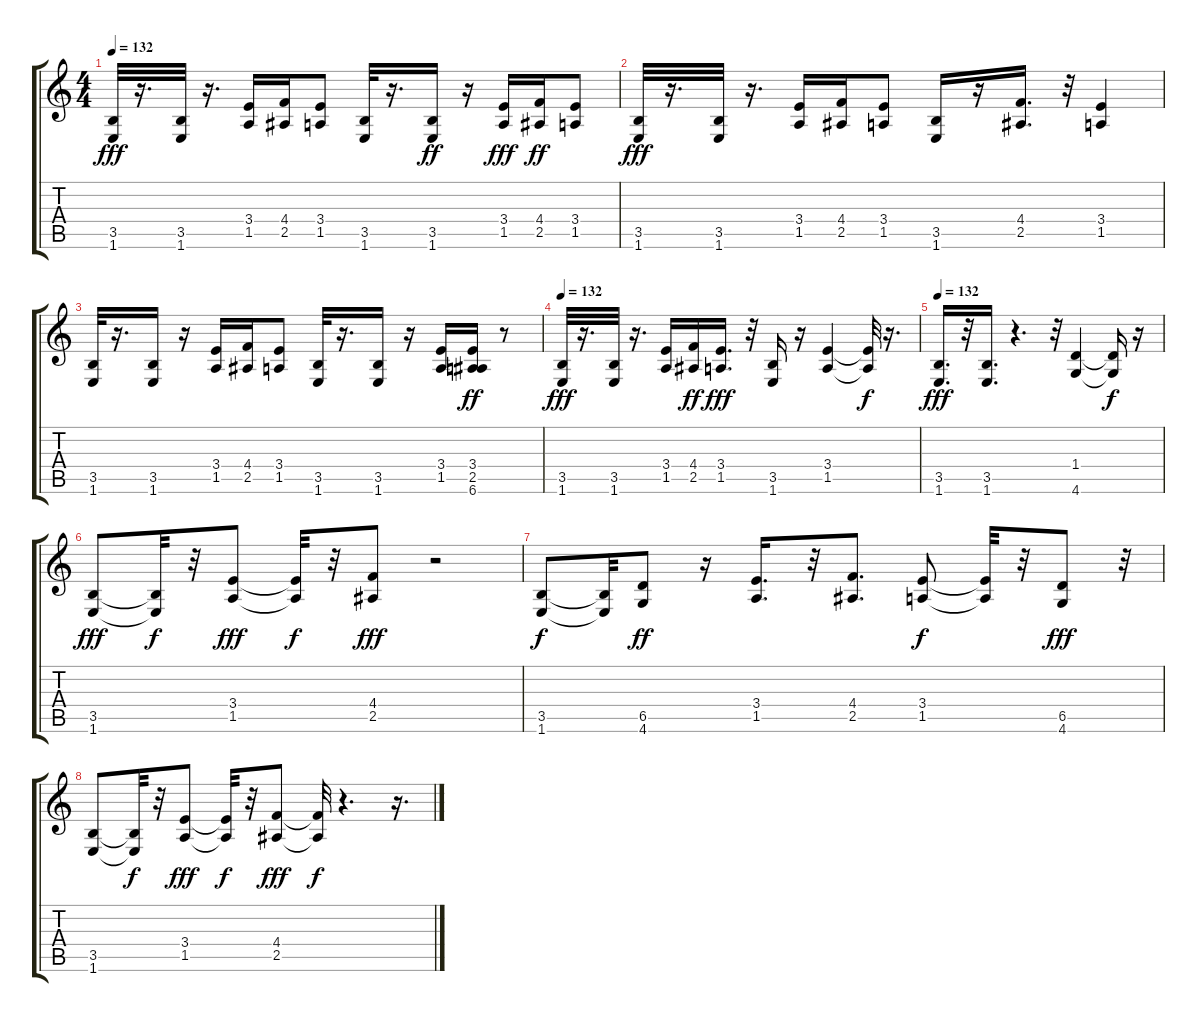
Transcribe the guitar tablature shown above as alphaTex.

\track "" {instrument electricguitarclean}
\staff {score tabs}
\tuning (Eb4 Bb3 Gb3 Db3 Ab2 Eb2) {hide}
\ts (4 4)
\tempo 132
\clef g2
\ks c
(3.5 1.6).32{dy fff} r.16{d} (3.5 1.6).32 r.16{d} (3.4 1.5).16 (4.4 2.5).16 (3.4 1.5).8 (3.5 1.6).32 r.16{d} (3.5 1.6).16{dy ff} r.16 (3.4 1.5).16{dy fff} (4.4 2.5).16{dy ff} (3.4 1.5).8 |
(3.5 1.6).32{dy fff} r.16{d} (3.5 1.6).32 r.16{d} (3.4 1.5).16 (4.4 2.5).16 (3.4 1.5).8 (3.5 1.6).16 r.16 (4.4 2.5).16{d} r.32 (3.4 1.5).4 |
(3.5 1.6).32 r.16{d} (3.5 1.6).16 r.16 (3.4 1.5).16 (4.4 2.5).16 (3.4 1.5).8 (3.5 1.6).32 r.16{d} (3.5 1.6).16 r.16 (3.4 1.5).16 (3.4 2.5 6.6).16{dy ff} r.8 |
\tempo 132
(3.5 1.6).32{dy fff} r.16{d} (3.5 1.6).32 r.16{d} (3.4 1.5).16 (4.4 2.5).16{dy ff} (3.4 1.5).16{d dy fff} r.32 (3.5 1.6).16 r.16 (3.4 1.5).4 (3.4{t} 1.5{t}).32{dy f} r.16{d} |
\tempo 132
(3.5 1.6).16{d dy fff volume 8 instrument distortionguitar} r.32 (3.5 1.6).16{d} r.4{d} r.32 (1.4 4.6).4 (1.4{t} 4.6{t}).16{dy f} r.16 |
(3.5 1.6).8{dy fff volume 8 instrument distortionguitar} (3.5{t} 1.6{t}).32{dy f} r.32 (3.4 1.5).8{dy fff} (3.4{t} 1.5{t}).32{dy f} r.32 (4.4 2.5).8{dy fff} r.2 |
(3.5 1.6).8{dy f volume 8 instrument distortionguitar} (3.5{t} 1.6{t}).32 (6.5 4.6).8{dy ff} r.16 (3.4 1.5).16{d} r.32 (4.4 2.5).8{d} (3.4 1.5).8{dy f} (3.4{t} 1.5{t}).32 r.32 (6.5 4.6).8{dy fff} r.32 |
(3.5 1.6).8 (3.5{t} 1.6{t}).32{dy f} r.32 (3.4 1.5).8{dy fff} (3.4{t} 1.5{t}).32{dy f} r.32 (4.4 2.5).8{dy fff} (4.4{t} 2.5{t}).32{dy f} r.4{d} r.16{d}
